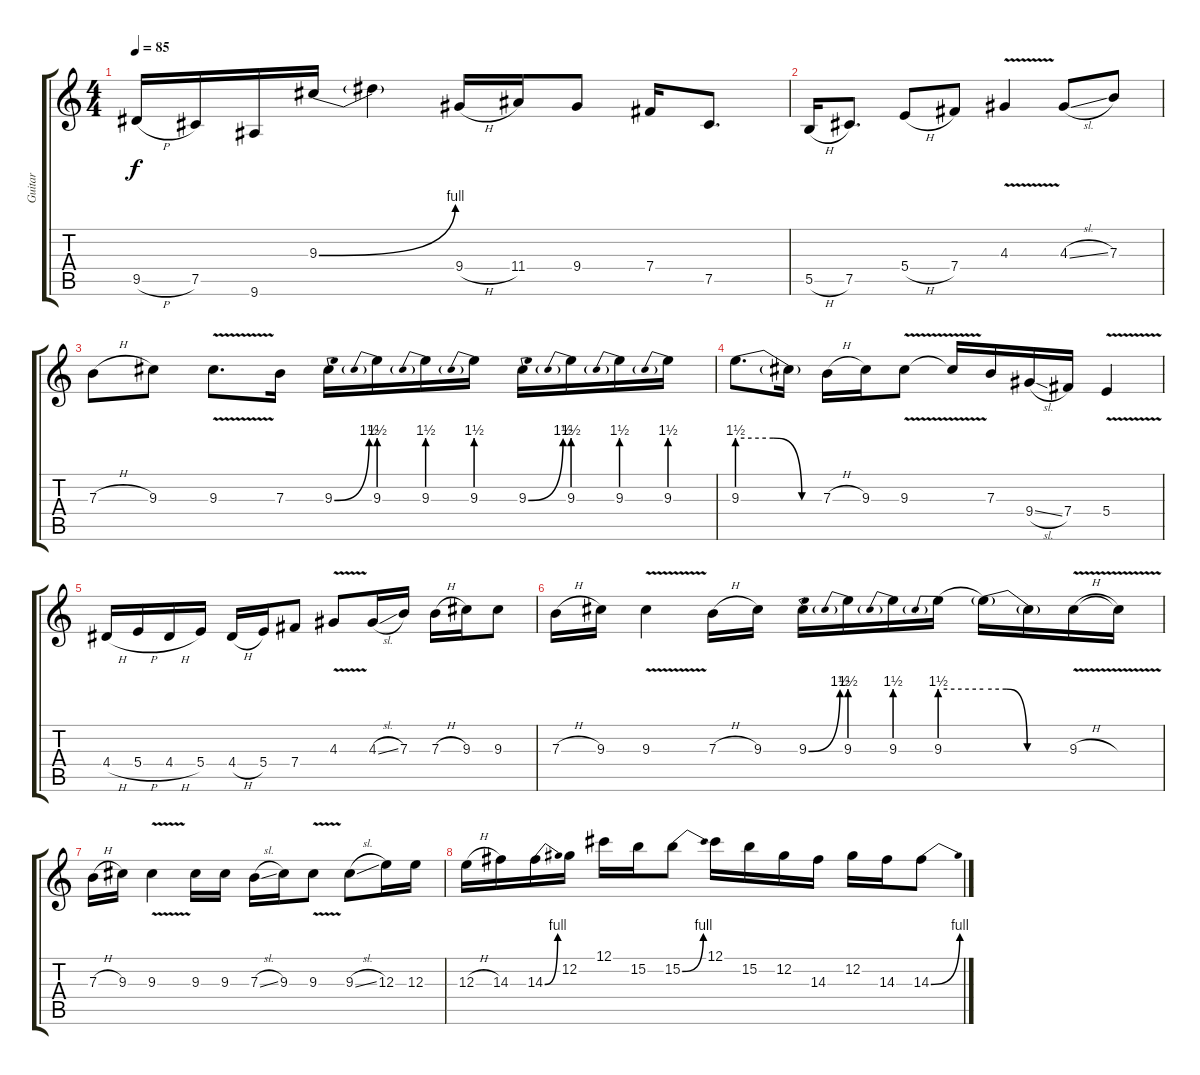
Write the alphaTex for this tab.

\track ("Guitar" "Guitar") {instrument distortionguitar}
\staff {score tabs}
\tuning (Db4 Ab3 E3 B2 Gb2 Db2) {hide}
\ts (4 4)
\tempo 85
\clef g2
\ks c
9.5{h}.16{dy f} 7.5.16 9.6.16 9.3{be (bend 0 0 60 4)}.16 9.3{t}.4 9.4{h}.16 11.4.16 9.4.8 7.4.16 7.5.8{d} |
5.5{h}.16 7.5.8{d} 5.4{h}.8 7.4.8 4.3{v}.4 4.3{sl}.8 7.3.8 |
7.3{h}.8 9.3.8 9.3{v}.8{d} 7.3.16 9.3{be (bend 0 0 60 6)}.16 9.3{be (prebend 0 6 60 6)}.16 9.3{be (prebend 0 6 60 6)}.16 9.3{be (prebend 0 6 60 6)}.16 9.3{be (bend 0 0 60 6)}.16 9.3{be (prebend 0 6 60 6)}.16 9.3{be (prebend 0 6 60 6)}.16 9.3{be (prebend 0 6 60 6)}.16 |
9.3{be (custom 0 6 15 6 25 6 45 0 60 0)}.8{d} 9.3{t}.16 7.3{h}.16 9.3.16 9.3{v}.8 9.3{v t}.16 7.3.16 9.4{sl}.16 7.4.16 5.4{v}.4 |
4.4{h}.16 5.4{h}.16 4.4{h}.16 5.4.16 4.4{h}.16 5.4.16 7.4.8 4.3{v}.8 4.3{sl}.16 7.3.16 7.3{h}.16 9.3.16 9.3.8 |
7.3{h}.16 9.3.16 9.3{v}.4 7.3{h}.16 9.3.16 9.3{be (bend 0 0 60 6)}.16 9.3{be (prebend 0 6 60 6)}.16 9.3{be (prebend 0 6 60 6)}.16 9.3{be (prebend 0 6 60 6)}.16 9.3{be (custom 0 6 15 6 30 0 60 0) t}.16 9.3{t}.16 9.3{v h}.16 9.3{t}.16 |
7.3{h}.16 9.3.16 9.3{v}.4 9.3.16 9.3.16 7.3{sl}.16 9.3.16 9.3{v}.8 9.3{sl}.8 12.3.16 12.3.16 |
12.3{h}.16 14.3.16 14.3{be (bend 0 0 60 4)}.16 12.2.16 12.1.16 15.2.16 15.2{be (bend 0 0 60 4)}.8 12.1.16 15.2.16 12.2.16 14.3.16 12.2.16 14.3.16 14.3{be (bend 0 0 60 4)}.8
